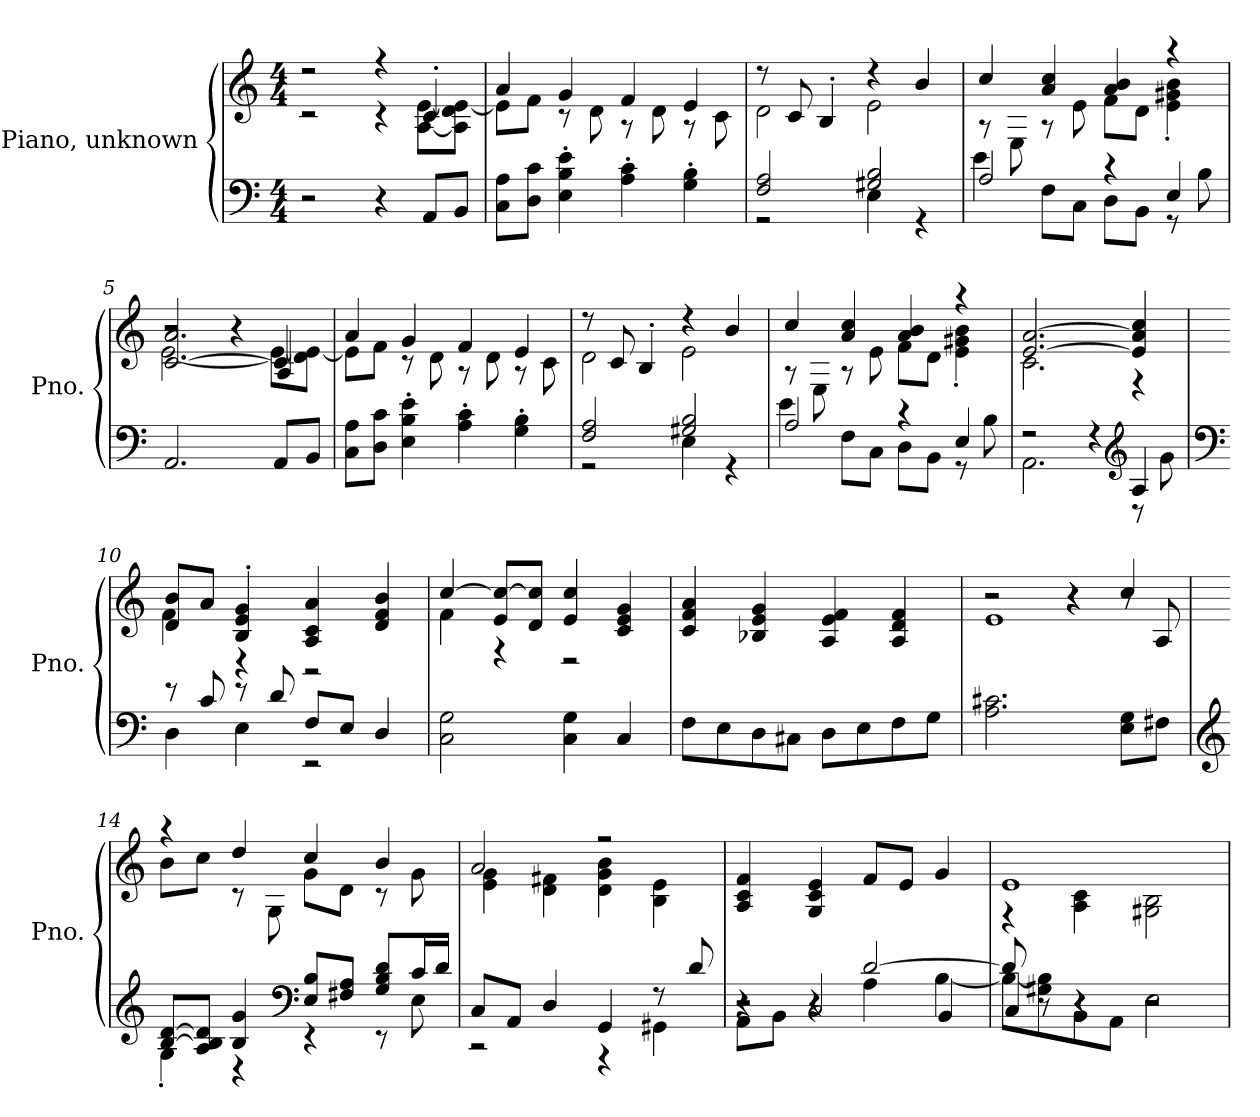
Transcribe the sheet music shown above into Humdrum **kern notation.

**kern	**kern
*part1	*part1
*staff2	*staff1
*I"Piano, unknown	*
*I'Pno.	*
*clefF4	*clefG2
*k[]	*k[]
*M4/4	*M4/4
*MM120	*MM120
=1	=1
*	*^
2r	2r	2r
4r	4r	4r
8AA/L	4c'/	[8A\ [8e\L
8BB/J	.	8A\] 8d\ 8e\_J
=2	=2	=2
8C\ 8A\L	4a/	8e\L]
8D\ 8c\J	.	8f\J
4E\' 4B\' 4e\'	4g/	8r
.	.	8d\
4A\' 4c\'	4f/	8r
.	.	8d\
4G\' 4B\'	4e/	8r
.	.	8c\
=3	=3	=3
*^	*	*
2F/ 2A/	2r	8r	2d\
.	.	8c/	.
.	.	4B'/	.
2G#X/ 2B/	4E\	4r	2e\
.	4r	4b/	.
=4	=4	=4	=4
2A/	4e\	4cc/	8r
.	.	.	8E\
.	8F\L	4a/ 4cc/	8r
.	8C\J	.	8e\
4r	8D\L	4a/ 4b/	8f\L
.	8BB\J	.	8d\J
4E/	8r	4r	4e\' 4g#X\' 4b\'
.	8B\	.	.
*v	*v	*	*
=5	=5	=5
*	*	*^
2.AA/	[2.c/ 2.a/	[2.e\	2r
.	.	.	4r
8AA/L	4c/]	8e\L_	4A/
8BB/J	.	8d\ 8e\_J	.
*	*	*v	*v
!!LO:LB:g=z
=6	=6	=6
8C\ 8A\L	4a/	8e\L]
8D\ 8c\J	.	8f\J
4E\' 4B\' 4e\'	4g/	8r
.	.	8d\
4A\' 4c\'	4f/	8r
.	.	8d\
4G\' 4B\'	4e/	8r
.	.	8c\
=7	=7	=7
*^	*	*
2F/ 2A/	2r	8r	2d\
.	.	8c/	.
.	.	4B'/	.
2G#X/ 2B/	4E\	4r	2e\
.	4r	4b/	.
=8	=8	=8	=8
2A/	4e\	4cc/	8r
.	.	.	8E\
.	8F\L	4a/ 4cc/	8r
.	8C\J	.	8e\
4r	8D\L	4a/ 4b/	8f\L
.	8BB\J	.	8d\J
4E/	8r	4r	4e\' 4g#X\' 4b\'
.	8B\	.	.
=9	=9	=9	=9
2r	2.AA\	[2.e/ [2.a/	2.c\
4r	.	.	.
*clefG2	*	*	*
4A/	8r	4e/] 4a/] 4cc/	4r
.	8g\	.	.
=10	=10	=10	=10
*clefF4	*	*	*
8r	4D\	8d/ 8b/L	4f\
8c/	.	8a/J	.
8r	4E\	4B/' 4e/' 4g/'	4r
8d/	.	.	.
8F/L	2r	4A/ 4c/ 4a/	2r
8E/J	.	.	.
4D/	.	4d/ 4f/ 4b/	.
*v	*v	*	*
!!LO:LB:g=z	!!
=11	=11	=11
2C\ 2G\	[4cc/	4f\
.	8e/ 8cc/_L	4r
.	8d/ 8cc/]J	.
4C\ 4G\	4e/ 4cc/	2r
4C/	4c/ 4e/ 4g/	.
*	*v	*v
=12	=12
8F\L	4c/ 4f/ 4a/
8E\	.
8D\	4B-X/ 4e/ 4g/
8C#X\J	.
8D\L	4A/ 4e/ 4f/
8E\	.
8F\	4A/ 4d/ 4f/
8G\J	.
=13	=13
*	*^
*	*	*^
2.A\ 2.c#X\	2r	1e	2r
.	4r	.	4r
8E\ 8G\L	4cc/	.	8r
8F#X\J	.	.	8A/
*	*v	*v	*v
=14	=14
*clefG2	*
*^	*^
[8B/ [8d/L	4G'\	4r	8b\L
8A/ 8B/] 8d/]J	.	.	8cc\J
4B/ 4g/	4r	4dd/	8r
.	.	.	8G\
*clefF4	*	*	*
8E/ 8B/L	4r	4cc/	8g\L
8F#X/ 8A/J	.	.	8d\J
8G/ 8B/ 8d/L	8r	4b/	8r
16c/L	8E\	.	8g\
16d/JJ	.	.	.
!!LO:LB:g=z	!!
=15	=15	=15	=15
8C/L	2r	2a/	4e\ 4g\
8AA/J	.	.	.
4D/	.	.	4d\ 4f#X\
4GG/	4r	2r	4d\ 4g\ 4b\
8r	4GG#X\	.	4B\ 4e\
8d/	.	.	.
*	*	*v	*v
=16	=16	=16
*	*^	*
2r	8AA\L	4r	4A/ 4c/ 4f/
.	8BB\J	.	.
.	4r	2C/	4G/ 4c/ 4e/
[2d/	4A\	.	8f/L
.	.	.	8e/J
.	[4B\	4BB/	4g/
=17	=17	=17	=17
*	*	*	*^
8d/]	8B\L_	4C/	1e	4r
8r	8G#X\ 8B\]	.	.	.
4r	8BB\	4r	.	4A\ 4c\
.	8AA\J	.	.	.
2r	2E\	2r	.	2G#X\ 2B\
*v	*v	*v	*	*
*	*v	*v
=	=
*-	*-
